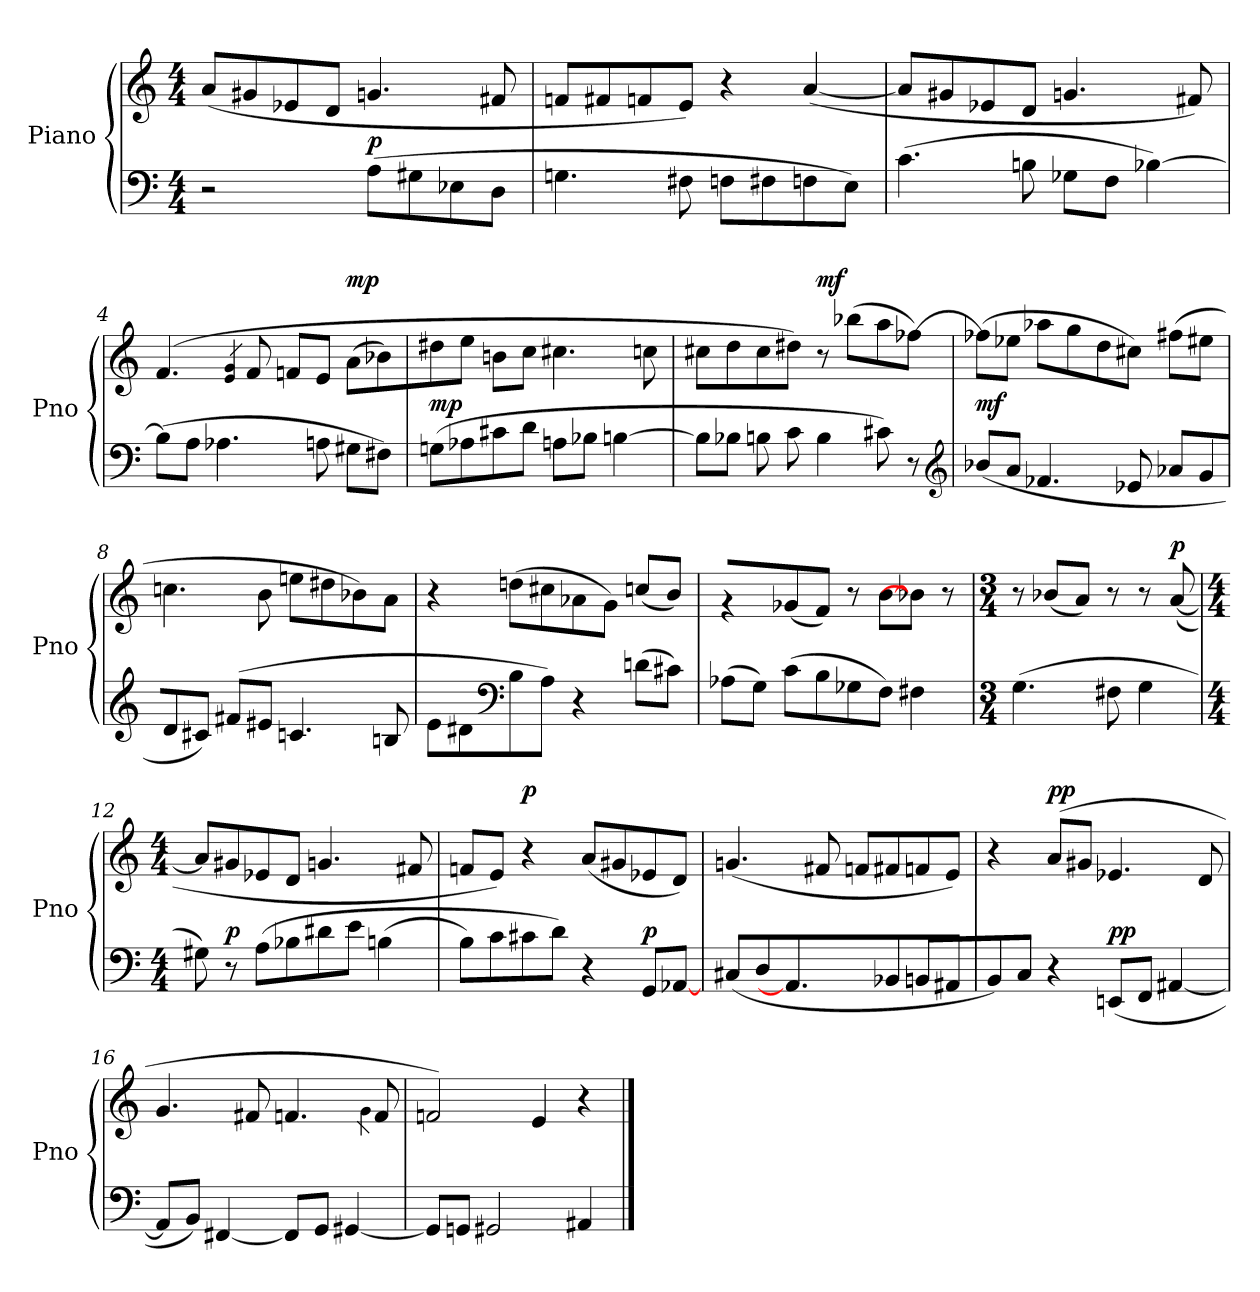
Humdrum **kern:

**kern	**dynam	**kern	**dynam
*part2	*part2	*part1	*part1
*staff2	*staff2	*staff1	*staff1
*I"Piano	*	*I"Piano	*
*I'Pno	*	*I'Pno	*
*clefF4	*	*clefG2	*
*M4/4	*	*M4/4	*
*MM72	*	*MM72	*
=1	=1	=1	=1
2r	.	(8a/L	.
.	.	8g#X/	.
.	.	8e-X/	.
.	.	8d/J	.
!	!LO:DY:a	!	!
(8A\L	p	4.gn/	.
8G#X\	.	.	.
8E-X\	.	.	.
8D\J	.	8f#X/	.
=2	=2	=2	=2
4.Gn\	.	8fn/L	.
.	.	8f#X/	.
.	.	8fn/	.
8F#X\	.	8e/J)	.
8Fn\L	.	4r	.
8F#X\	.	.	.
8Fn\	.	([4a/	.
8E\J)	.	.	.
=3	=3	=3	=3
(4.c\	.	8a/L]	.
.	.	8g#X/	.
.	.	8e-X/	.
8Bn\	.	8d/J	.
8G-X\L	.	4.gn/	.
8F\J	.	.	.
[4B-X\)	.	.	.
.	.	8f#X/)	.
!!LO:LB:g=z
=4	=4	=4	=4
(8B-\L]	.	(4.f/	.
8A\J	.	.	.
4.A-X\	.	.	.
.	.	4qe/ 4qg/	.
.	.	8f/	.
.	.	8fn/L	.
8An\	.	8e/J	.
!	!	!	!LO:DY:a
8G#X\L	.	(8a\L	mp
8F#X\J)	.	8b-X\)	.
=5	=5	=5	=5
!	!LO:DY:a	!	!
(8Gn\L	mp	8dd#X\	.
8A-X\	.	8ee\J	.
8c#X\	.	8bn\L	.
8d\J	.	8cc\J	.
8An\L	.	4.cc#X\	.
8B-X\J	.	.	.
[4Bn\	.	.	.
.	.	8ccn\	.
=6	=6	=6	=6
8B\L]	.	8cc#X\L	.
8B-X\J	.	8dd\	.
8Bn\	.	8cc#\	.
8c\	.	8dd#X\J)	.
!	!	!	!LO:DY:a
4B\	.	8r	mf
.	.	(8bb-X\L	.
8c#X\)	.	8aa\	.
8r	.	[8ff-X\J)	.
*clefG2	*	*	*
!!LO:LB:g=z
=7	=7	=7	=7
!	!LO:DY:a	!	!
(8b-X/L	mf	(8ff-X\L]	.
8a/J	.	8ee-X\J	.
4.f-X/	.	8aa-X\L	.
.	.	8gg\	.
.	.	8dd\	.
8e-X/	.	8cc#X\J)	.
8a-X/L	.	(8ff#X\L	.
8g/	.	8ee#X\J	.
=8	=8	=8	=8
8d/	.	4.ccn\	.
8c#X/J)	.	.	.
(8f#X/L	.	.	.
8e#X/J	.	8b\	.
4.cn/	.	8een\L	.
.	.	8dd#X\	.
.	.	8b-X\)	.
8Bn/	.	8a\J	.
=9	=9	=9	=9
8e\L	.	4r	.
8d#X\	.	.	.
*clefF4	*	*	*
8B\	.	(8ddn\L	.
8A\J)	.	8cc#X\	.
4r	.	8a-X\	.
.	.	8g\J)	.
(8dn\L	.	(8ccn/L	.
8c#X\J)	.	8b/J)	.
!!LO:LB:g=z
=10	=10	=10	=10
*	*	*^	*
(8A-X\L	.	4r	8ryy	.
*	*	*v	*v	*
8G\J)	.	.	.
(8c\L	.	(8g-X/	.
8B\	.	8f/J)	.
8G-X\	.	8r	.
*	*	*^	*
8F\J)	.	4ryy	[8b\L	.
4F#X\	.	.	8b-X\J]	.
.	.	8r	8ryy	.
*	*	*v	*v	*
=11	=11	=11	=11
*M3/4	*	*M3/4	*
(4.G\	.	8r	.
.	.	(8b-X/L	.
.	.	8a/J)	.
8F#X\	.	8r	.
4G\	.	8r	.
!	!	!	!LO:DY:a
.	.	([8a/	p
=12	=12	=12	=12
*M4/4	*	*M4/4	*
8G#X\)	.	8a/L]	.
!	!LO:DY:a	!	!
8r	p	8g#X/	.
(8A\L	.	8e-X/	.
8B-X\	.	8d/J	.
8d#X\	.	4.gn/	.
8e\J	.	.	.
(4Bn\	.	.	.
.	.	8f#X/	.
=13	=13	=13	=13
8B\L)	.	8fn/L	.
8c\	.	8e/J)	.
!	!	!	!LO:DY:a
8c#X\	.	4r	p
8d\J)	.	.	.
4r	.	(8a/L	.
.	.	8g#X/	.
!	!LO:DY:a	!	!
8GG/L	p	8e-X/	.
[8AA-X/J	.	8d/J)	.
!!LO:LB:g=z
=14	=14	=14	=14
(8C#X/	.	(4.gn/	.
8D/J	.	.	.
4.AAn/]	.	.	.
.	.	8f#X/	.
.	.	8fn/L	.
8BB-X/	.	8f#X/	.
8BBn/L	.	8fn/	.
8AA#X/	.	8e/J)	.
=15	=15	=15	=15
8BB/)	.	4r	.
8C/J	.	.	.
!	!	!	!LO:DY:a
4r	.	(8a/L	pp
.	.	8g#X/J	.
!	!LO:DY:a	!	!
(8EEn/L	pp	4.e-X/	.
8FF/J	.	.	.
[4AA#X/	.	.	.
.	.	8d/	.
=16	=16	=16	=16
8AA#/L]	.	4.g/	.
8BB/J)	.	.	.
[4FF#X/	.	.	.
.	.	8f#X/	.
8FF#/L]	.	4.fn/	.
8GG/J	.	.	.
[4GG#X/	.	.	.
.	.	4qg\	.
.	.	8f/	.
=17	=17	=17	=17
8GG#/L]	.	2fn/)	.
8GGn/J	.	.	.
2GG#X/	.	.	.
.	.	4e/	.
4AA#X/	.	4r	.
==	==	==	==
*-	*-	*-	*-
